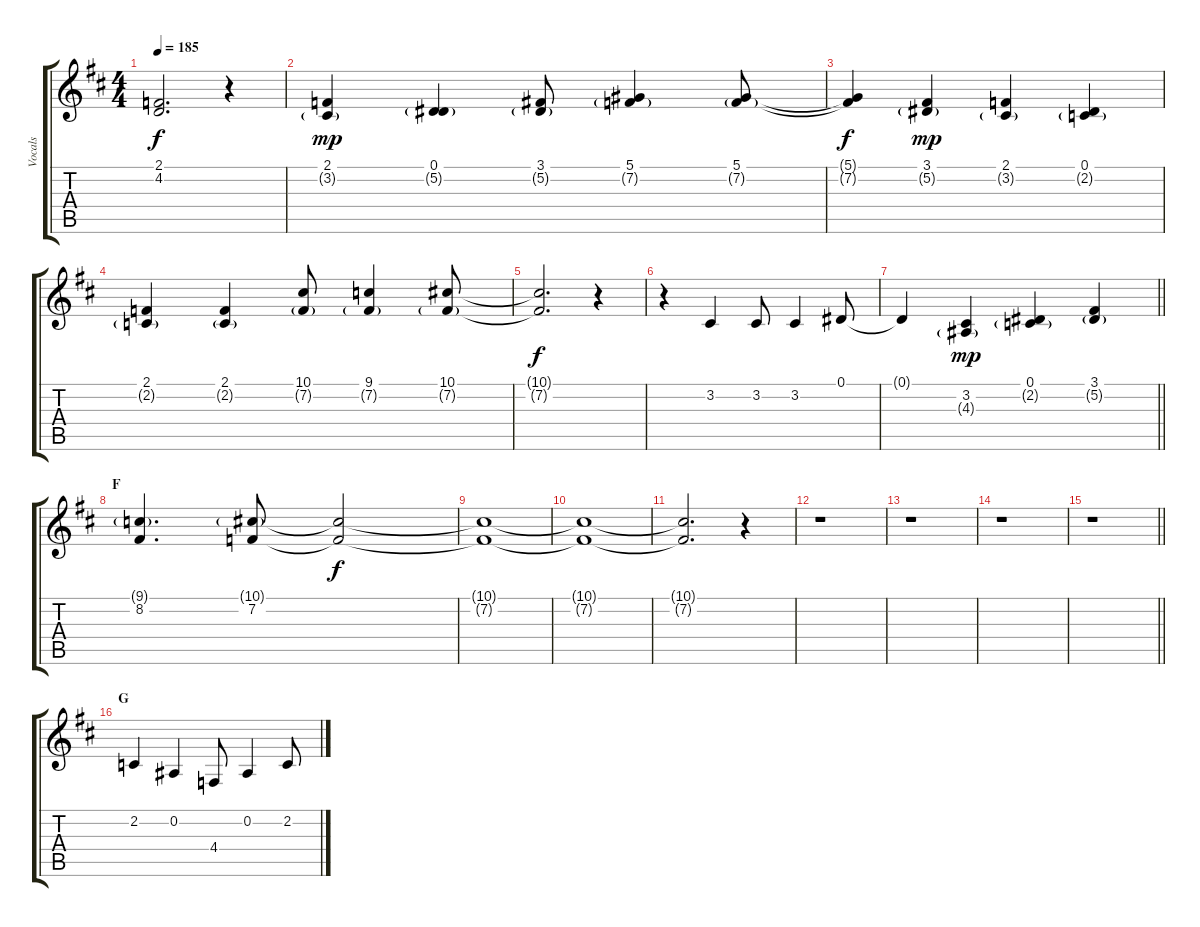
\track ("Vocals" "Vocals") {instrument oboe}
\staff {score tabs}
\tuning (Eb4 Bb3 Gb3 Db3 Ab2 Eb2) {hide}
\ts (4 4)
\tempo 185
\clef g2
\ks d
(2.1{t} 4.2).2{d dy f} r.4 |
(2.1 3.2{g}).4{dy mp} (0.1 5.2{g}).4 (3.1 5.2{g}).8 (5.1 7.2{g}).4 (5.1 7.2{g}).8 |
(5.1{t} 7.2{t}).4{dy f} (3.1 5.2{g}).4{dy mp} (2.1 3.2{g}).4 (0.1 2.2{g}).4 |
(2.1 2.2{g}).4 (2.1 2.2{g}).4 (10.1 7.2{g}).8 (9.1 7.2{g}).4 (10.1 7.2{g}).8 |
(10.1{t} 7.2{t}).2{d dy f} r.4 |
r.4 3.2.4 3.2.8 3.2.4 0.1.8 |
\barLineRight lightlight
0.1{t}.4 (3.2 4.3{g}).4{dy mp} (0.1 2.2{g}).4 (3.1 5.2{g}).4 |
\section ("" "F")
(9.1{g} 8.2).4{d} (10.1{g} 7.2).8 (10.1{t} 7.2{t}).2{dy f} |
(10.1{t} 7.2{t}).1 |
(10.1{t} 7.2{t}).1 |
(10.1{t} 7.2{t}).2{d} r.4 |
r.1 |
r.1 |
r.1 |
\barLineRight lightlight
r.1 |
\section ("" "G")
2.2.4 0.2.4 4.4.8 0.2.4 2.2.8
